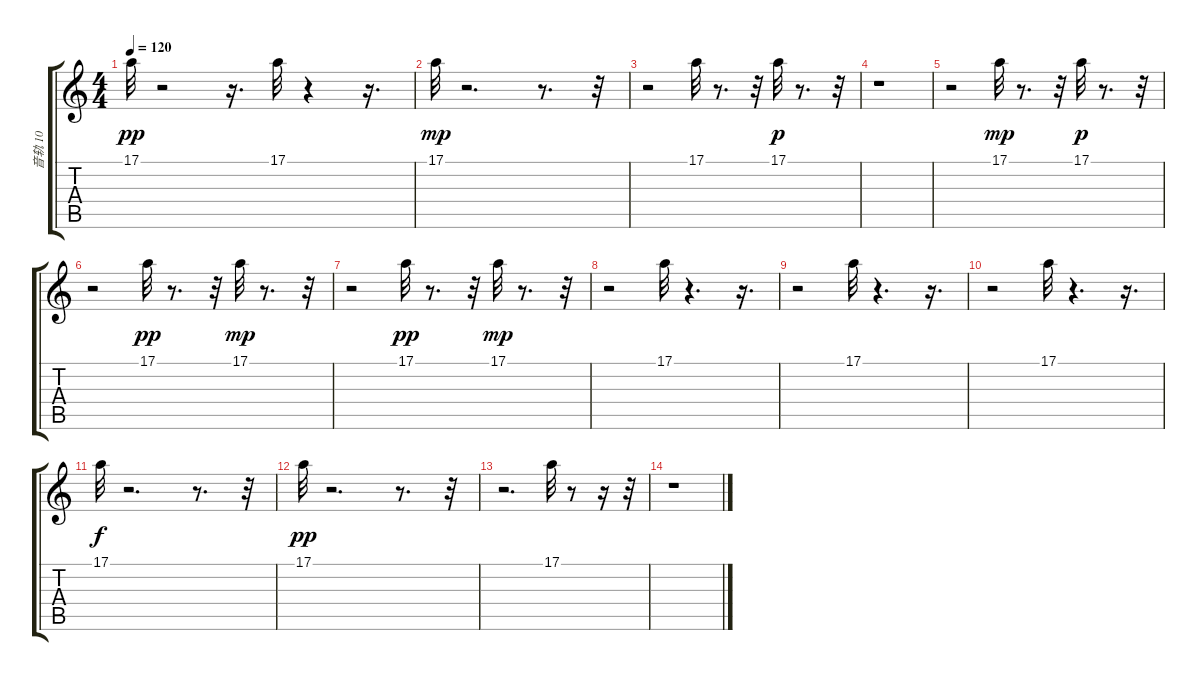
\track ("音轨 10" "音轨 10") {instrument acousticgrandpiano}
\staff {score tabs}
\tuning (E4 B3 G3 D3 A2 E2) {hide}
\ts (4 4)
\tempo 120
\clef g2
\ks c
17.1.32{dy pp} r.2 r.16{d} 17.1.32 r.4 r.16{d} |
17.1.32{dy mp} r.2{d} r.8{d} r.32 |
r.2 17.1.32 r.8{d} r.32 17.1.32{dy p} r.8{d} r.32 |
r.1 |
r.2 17.1.32{dy mp} r.8{d} r.32 17.1.32{dy p} r.8{d} r.32 |
r.2 17.1.32{dy pp} r.8{d} r.32 17.1.32{dy mp} r.8{d} r.32 |
r.2 17.1.32{dy pp} r.8{d} r.32 17.1.32{dy mp} r.8{d} r.32 |
r.2 17.1.32 r.4{d} r.16{d} |
r.2 17.1.32 r.4{d} r.16{d} |
r.2 17.1.32 r.4{d} r.16{d} |
17.1.32{dy f} r.2{d} r.8{d} r.32 |
17.1.32{dy pp} r.2{d} r.8{d} r.32 |
r.2{d} 17.1.32 r.8 r.16 r.32 |
r.1
